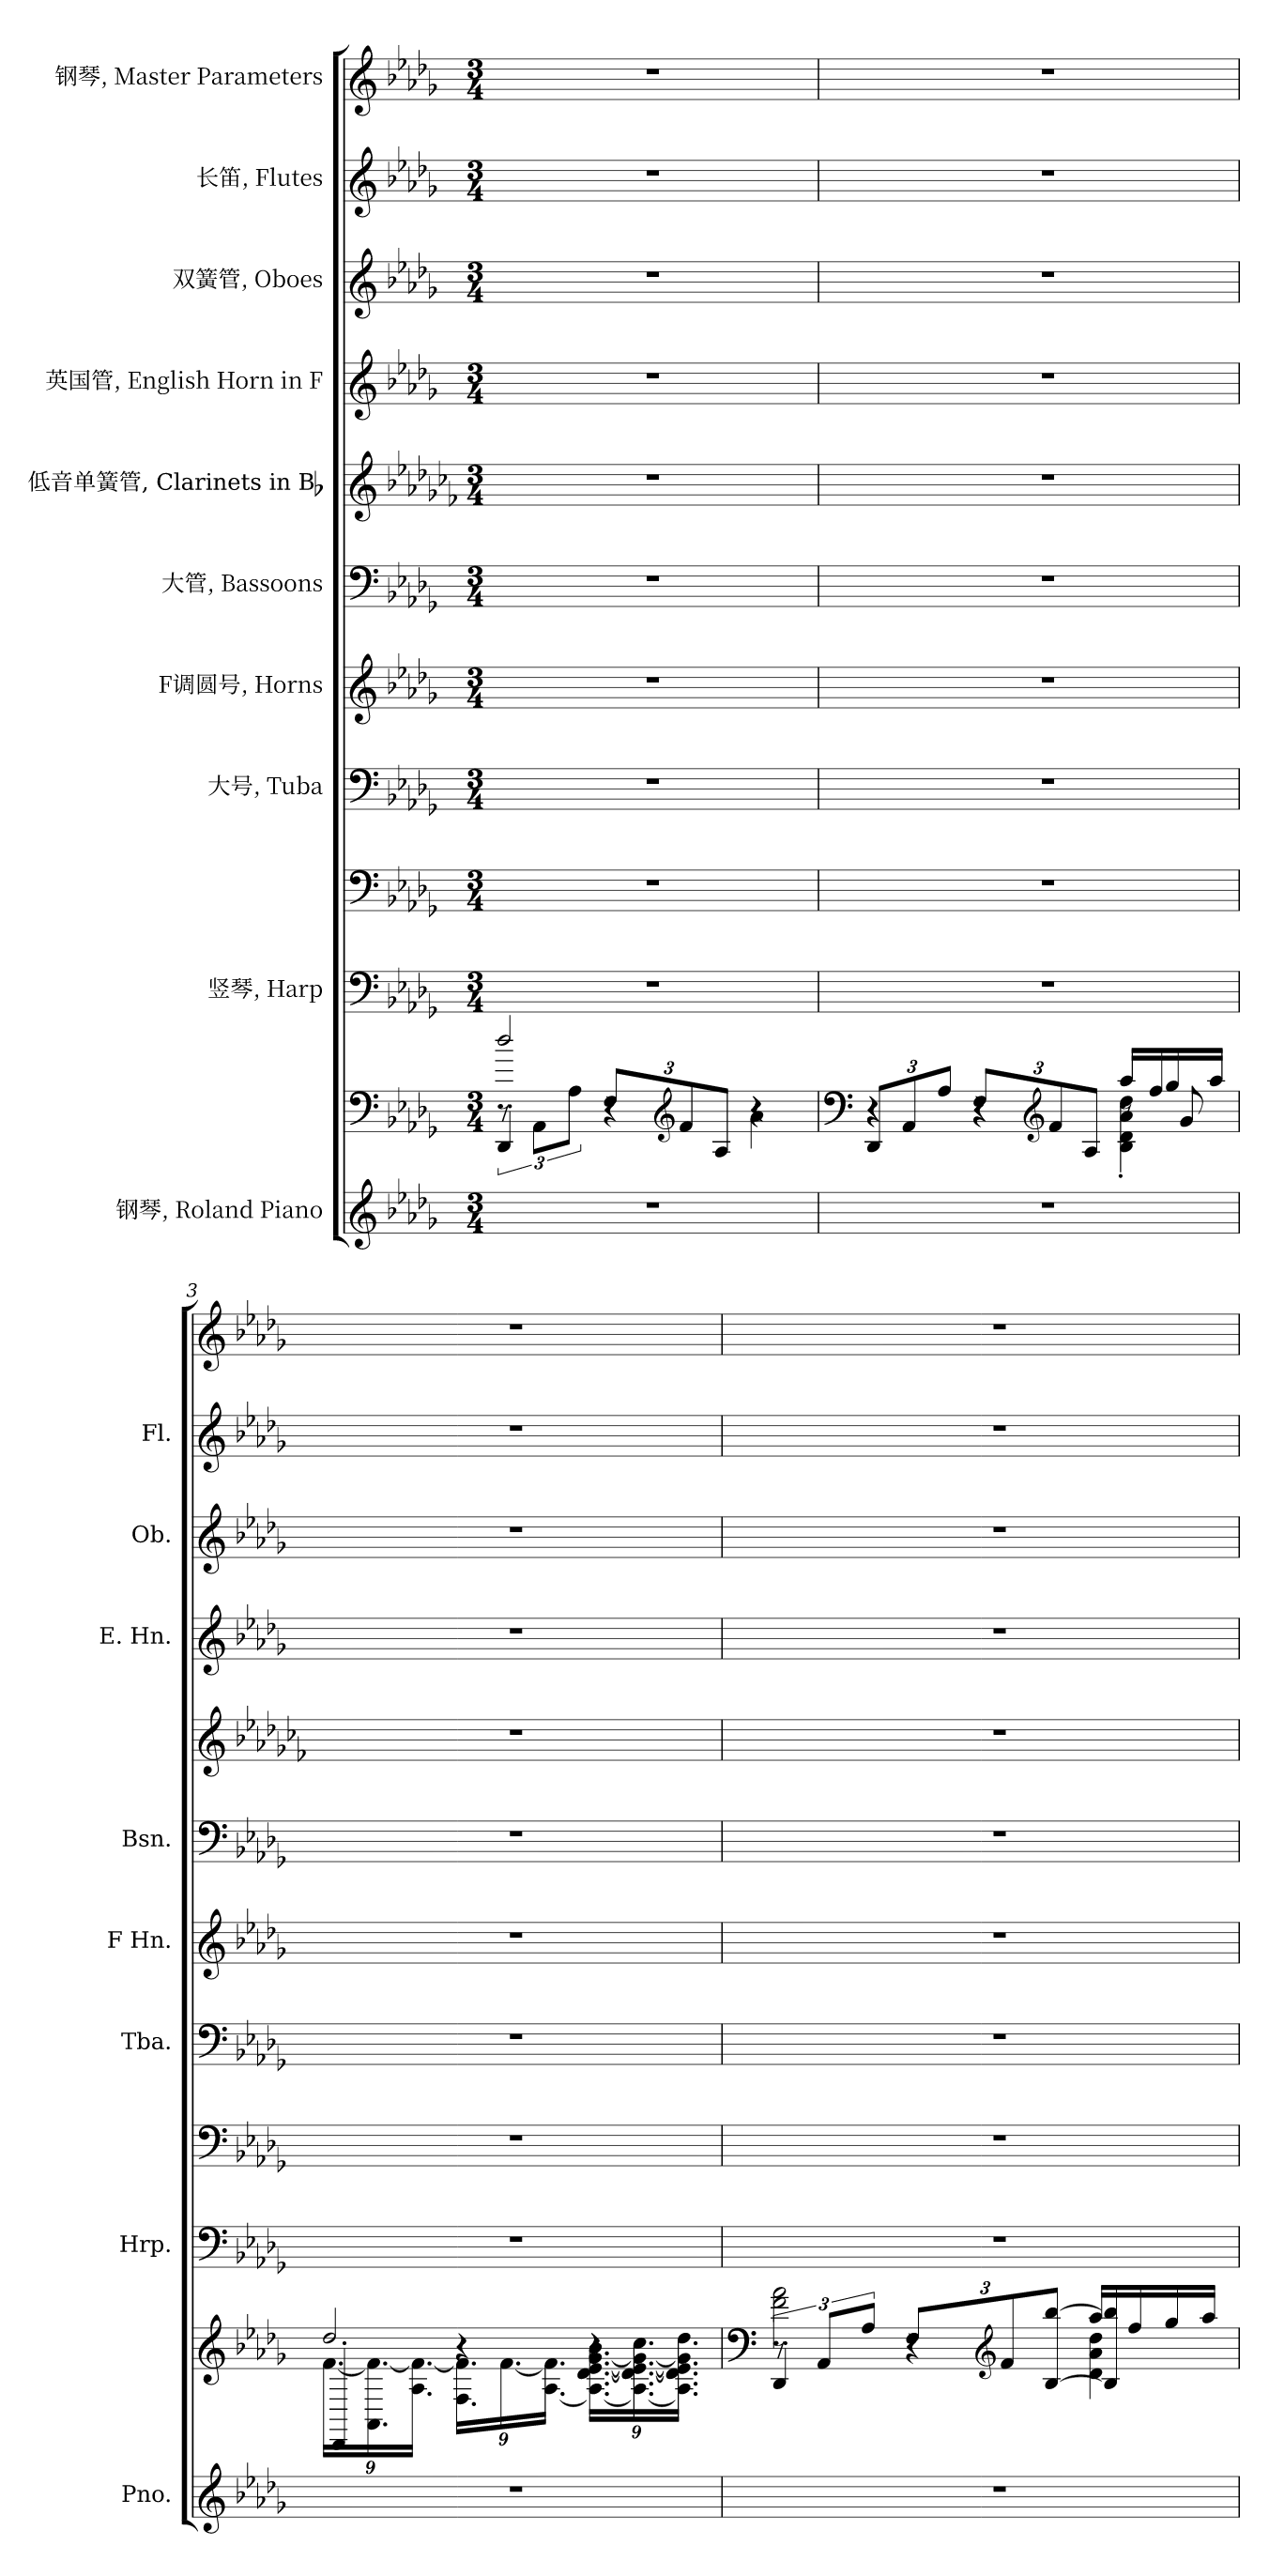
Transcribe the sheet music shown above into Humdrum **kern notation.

**kern	**kern	**kern	**kern	**kern	**kern	**kern	**kern	**kern	**kern	**kern	**kern
*part10	*part10	*part9	*part9	*part8	*part7	*part6	*part5	*part4	*part3	*part2	*part1
*staff12	*staff11	*staff10	*staff9	*staff8	*staff7	*staff6	*staff5	*staff4	*staff3	*staff2	*staff1
*I"钢琴, Roland Piano	*	*I"竖琴, Harp	*	*I"大号, Tuba	*I"F调圆号, Horns	*I"大管, Bassoons	*I"低音单簧管, Clarinets in Bb	*I"英国管, English Horn in F	*I"双簧管, Oboes	*I"长笛, Flutes	*I"钢琴, Master Parameters
*I'Pno.	*	*I'Hrp.	*	*I'Tba.	*I'F Hn.	*I'Bsn.	*	*I'E. Hn.	*I'Ob.	*I'Fl.	*
*clefG2	*clefF4	*clefF4	*clefF4	*clefF4	*clefG2	*clefF4	*clefG2	*clefG2	*clefG2	*clefG2	*clefG2
*	*	*	*	*	*ITrd4c7	*	*ITrd8c14	*ITrd4c7	*	*	*
*k[b-e-a-d-g-]	*k[b-e-a-d-g-]	*k[b-e-a-d-g-]	*k[b-e-a-d-g-]	*k[b-e-a-d-g-]	*k[b-e-a-d-g-c-]	*k[b-e-a-d-g-]	*k[b-e-a-d-g-c-f-]	*k[b-e-a-d-g-c-]	*k[b-e-a-d-g-]	*k[b-e-a-d-g-]	*k[b-e-a-d-g-]
*M3/4	*M3/4	*M3/4	*M3/4	*M3/4	*M3/4	*M3/4	*M3/4	*M3/4	*M3/4	*M3/4	*M3/4
*MM47	*MM47	*MM47	*MM47	*MM47	*MM47	*MM47	*MM47	*MM47	*MM47	*MM47	*MM47
=1	=1	=1	=1	=1	=1	=1	=1	=1	=1	=1	=1
*	*^	*	*	*	*	*	*	*	*	*	*
*	*	*^	*	*	*	*	*	*	*	*	*	*
2.r	2dd-/	12r	4DD-'/	2.r	2.r	2.r	2.r	2.r	2.r	2.r	2.r	2.r	2.r
.	.	12AA-\L	.	.	.	.	.	.	.	.	.	.	.
.	.	12A-\J	.	.	.	.	.	.	.	.	.	.	.
*	*	*	*Xbrackettup	*	*	*	*	*	*	*	*	*	*
.	.	4r	12F/L	.	.	.	.	.	.	.	.	.	.
*	*clefG2	*	*	*	*	*	*	*	*	*	*	*	*
.	.	.	12f/	.	.	.	.	.	.	.	.	.	.
.	.	.	12A-/J	.	.	.	.	.	.	.	.	.	.
.	4r	4a-\	4r	.	.	.	.	.	.	.	.	.	.
=2	=2	=2	=2	=2	=2	=2	=2	=2	=2	=2	=2	=2	=2
*	*clefF4	*	*	*	*	*	*	*	*	*	*	*	*
*	*	*	*	*	*	*	*	*	*	*	*	*	*MM45
2.r	4r	4r	12DD-/L	2.r	2.r	2.r	2.r	2.r	2.r	2.r	2.r	2.r	2.r
.	.	.	12AA-/	.	.	.	.	.	.	.	.	.	.
.	.	.	12A-/J	.	.	.	.	.	.	.	.	.	.
.	4r	4r	12F/L	.	.	.	.	.	.	.	.	.	.
*	*clefG2	*	*	*	*	*	*	*	*	*	*	*	*
.	.	.	12f/	.	.	.	.	.	.	.	.	.	.
.	.	.	12A-/J	.	.	.	.	.	.	.	.	.	.
.	8r	4B-\' 4d-\' 4a-\' 4dd-\'	16aa-/LL	.	.	.	.	.	.	.	.	.	.
.	.	.	16ff/	.	.	.	.	.	.	.	.	.	.
.	8g-/	.	16gg-/	.	.	.	.	.	.	.	.	.	.
.	.	.	16aa-/JJ	.	.	.	.	.	.	.	.	.	.
!!LO:PB:g=z
=3	=3	=3	=3	=3	=3	=3	=3	=3	=3	=3	=3	=3	=3
*	*	*	*	*	*	*	*	*	*	*	*	*	*MM37
2.r	2dd-/	[18.f\LL	4DD-'/	2.r	2.r	2.r	2.r	2.r	2.r	2.r	2.r	2.r	2.r
.	.	18.AA-\ 18.f\_	.	.	.	.	.	.	.	.	.	.	.
.	.	18.A-\ 18.f\_JJ	.	.	.	.	.	.	.	.	.	.	.
.	.	18.F\ 18.f\]LL	4r	.	.	.	.	.	.	.	.	.	.
.	.	[18.f\	.	.	.	.	.	.	.	.	.	.	.
.	.	[18.A-\ 18.f\]JJ	.	.	.	.	.	.	.	.	.	.	.
.	4r	18.A-\_ [18.d-\ [18.e-\ [18.g-\ 18.b-\LL	4r	.	.	.	.	.	.	.	.	.	.
.	.	18.A-\_ 18.d-\_ 18.e-\_ 18.g-\_ 18.cc\	.	.	.	.	.	.	.	.	.	.	.
.	.	18.A-\] 18.d-\] 18.e-\] 18.g-\] 18.dd-\JJ	.	.	.	.	.	.	.	.	.	.	.
=4	=4	=4	=4	=4	=4	=4	=4	=4	=4	=4	=4	=4	=4
*	*clefF4	*	*	*	*	*	*	*	*	*	*	*	*
*	*brackettup	*	*	*	*	*	*	*	*	*	*	*	*
2.r	12r	2f\ 2a-\	4DD-'/	2.r	2.r	2.r	2.r	2.r	2.r	2.r	2.r	2.r	2.r
.	12AA-/L	.	.	.	.	.	.	.	.	.	.	.	.
.	12A-/J	.	.	.	.	.	.	.	.	.	.	.	.
*	*	*	*Xbrackettup	*	*	*	*	*	*	*	*	*	*
.	4r	.	12F/L	.	.	.	.	.	.	.	.	.	.
*	*clefG2	*	*	*	*	*	*	*	*	*	*	*	*
.	.	.	12f/	.	.	.	.	.	.	.	.	.	.
.	.	.	[12B-/ [12bb-/J	.	.	.	.	.	.	.	.	.	.
.	16aa-/LL	4d-\ 4a-\ 4dd-\	4B-/] 4bb-/]	.	.	.	.	.	.	.	.	.	.
.	16ff/	.	.	.	.	.	.	.	.	.	.	.	.
.	16gg-/	.	.	.	.	.	.	.	.	.	.	.	.
.	16aa-/JJ	.	.	.	.	.	.	.	.	.	.	.	.
*	*v	*v	*v	*	*	*	*	*	*	*	*	*	*
=	=	=	=	=	=	=	=	=	=	=	=
*-	*-	*-	*-	*-	*-	*-	*-	*-	*-	*-	*-
